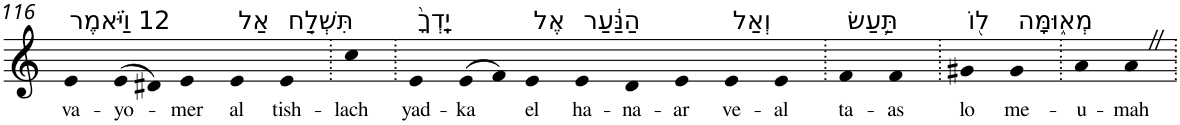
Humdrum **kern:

**kern	**text
*part1	*part1
*staff1	*staff1
*I"Piano	*
*I'Pno	*
!!LO:PB:g=z
*clefG2	*
*k[]	*
=116	=116
!LO:TX:a:t=12 וַיֹּ֗אמֶר	!
!	!LO:LY:b
4e	va-
!	!LO:LY:b
(>8e	-yo-
8d#X)	.
!	!LO:LY:b
4e	-mer
!LO:TX:a:t=אַל	!
!	!LO:LY:b
4e	al
!LO:TX:a:t=תִּשְׁלַ֤ח	!
!	!LO:LY:b
4e	tish-
=117.	=117.
!	!LO:LY:b
4cc	-lach
=118.	=118.
!LO:TX:a:t=יָֽדְךָ֙	!
!	!LO:LY:b
4e	yad-
!	!LO:LY:b
(>8e	-ka
8f)	.
!LO:TX:a:t=אֶל	!
!	!LO:LY:b
4e	el
!LO:TX:a:t=הַנַּ֔עַר	!
!	!LO:LY:b
4e	ha-
!	!LO:LY:b
4d	-na-
!	!LO:LY:b
4e	-ar
!LO:TX:a:t=וְאַל	!
!	!LO:LY:b
4e	ve-
!	!LO:LY:b
4e	-al
=119.	=119.
!LO:TX:a:t=תַּ֥עַשׂ	!
!	!LO:LY:b
4f	ta-
!	!LO:LY:b
4f	-as
=120.	=120.
!LO:TX:a:t=ל֖וֹ	!
!	!LO:LY:b
4g#X	lo
!LO:TX:a:t=מְא֑וּמָּה	!
!	!LO:LY:b
4g#	me-
=121.	=121.
!	!LO:LY:b
4a	-u-
!	!LO:LY:b
4aZ	-mah
=.	=.
*-	*-
